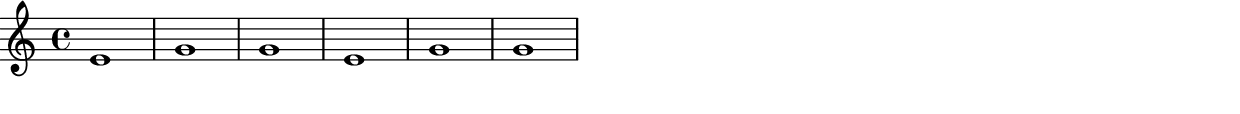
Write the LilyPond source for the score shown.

%% Generated by lilypond-book
%% Options: [exampleindent=10.16\mm,indent=0\mm,line-width=160\mm]
\include "lilypond-book-preamble.ly"


% ****************************************************************
% Start cut-&-pastable-section
% ****************************************************************

#(ly:set-option 'eps-box-padding 3.000000)



\paper {
  indent = 0\mm
  line-width = 160\mm
  % offset the left padding, also add 1mm as lilypond creates cropped
  % images with a little space on the right
  line-width = #(- line-width (* mm  3.000000) (* mm 1))
}

\layout {
  
}





% ****************************************************************
% ly snippet:
% ****************************************************************
\sourcefilename "/home/gub/NewGub/gub/target/linux-x86/src/lilypond-git.sv.gnu.org--lilypond.git-release-unstable/input/regression/repeat-dc-v-ds.ly"
\sourcefileline 0
\version "2.23.6"

\header {
  texidoc="When jumps to different targets occur simultaneously,
LilyPond ignores one and issues a warning.  Either a @emph{D.C.} or a
@emph{D.S.} instruction, but not both, is expected.  Unfolding is not
affected: this case unfolds to EGGEGG."
}

#(ly:set-option 'warning-as-error #t)
#(ly:expect-warning (ly:translate-cpp-warning-scheme
                     "conflict with event: `%s'") "dal-segno-event")
#(ly:expect-warning (ly:translate-cpp-warning-scheme
                     "discarding event: `%s'") "dal-segno-event")

piece = \new Voice \fixed c' {
  \repeat segno 2 {
    e1
    \repeat segno 2 {
      g1
    }
  }
}

\score { \piece }
\score { \unfoldRepeats \piece }



% ****************************************************************
% end ly snippet
% ****************************************************************
